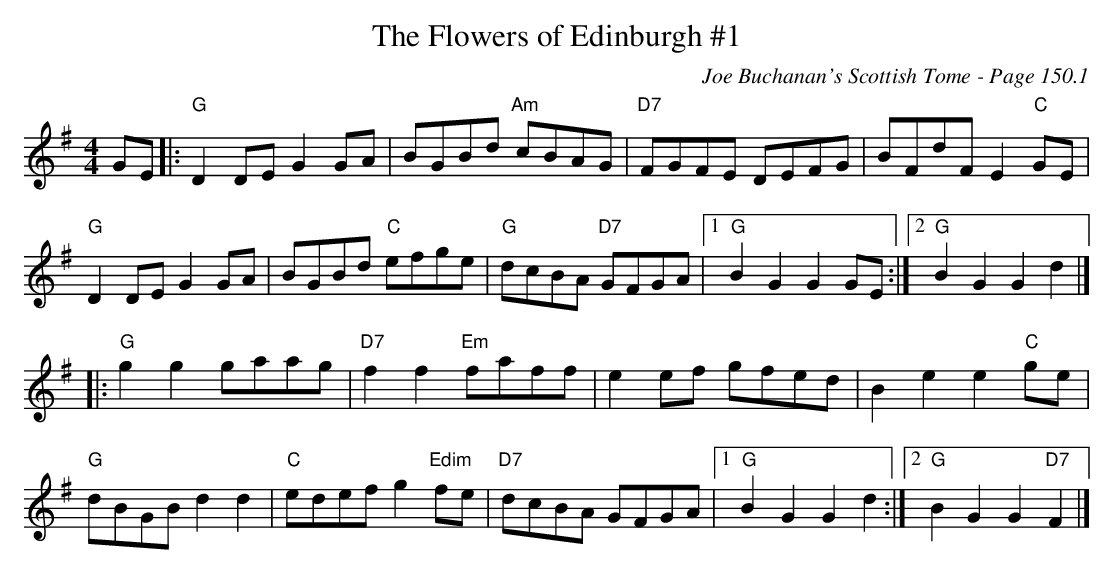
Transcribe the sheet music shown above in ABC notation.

X:1
T:Flowers of Edinburgh #1, The
C:Joe Buchanan's Scottish Tome - Page 150.1
L:1/8
M:4/4
K:G
GE |: "G"D2 DE G2 GA | BGBd "Am"cBAG | "D7"FGFE DEFG | BFdF E2 "C"GE |
"G"D2 DE G2 GA | BGBd "C"efge | "G"dcBA "D7"GFGA |1 "G"B2 G2 G2 GE :|2 "G"B2 G2 G2 d2 |]
|: "G"g2 g2 gaag | "D7"f2 f2 "Em"faff | e2 ef gfed | B2 e2 e2 "C"ge |
"G"dBGB d2 d2 | "C"edef g2 "Edim"fe | "D7"dcBA GFGA |1 "G"B2 G2 G2 d2 :|2 "G"B2 G2 G2 "D7"F2 |]
